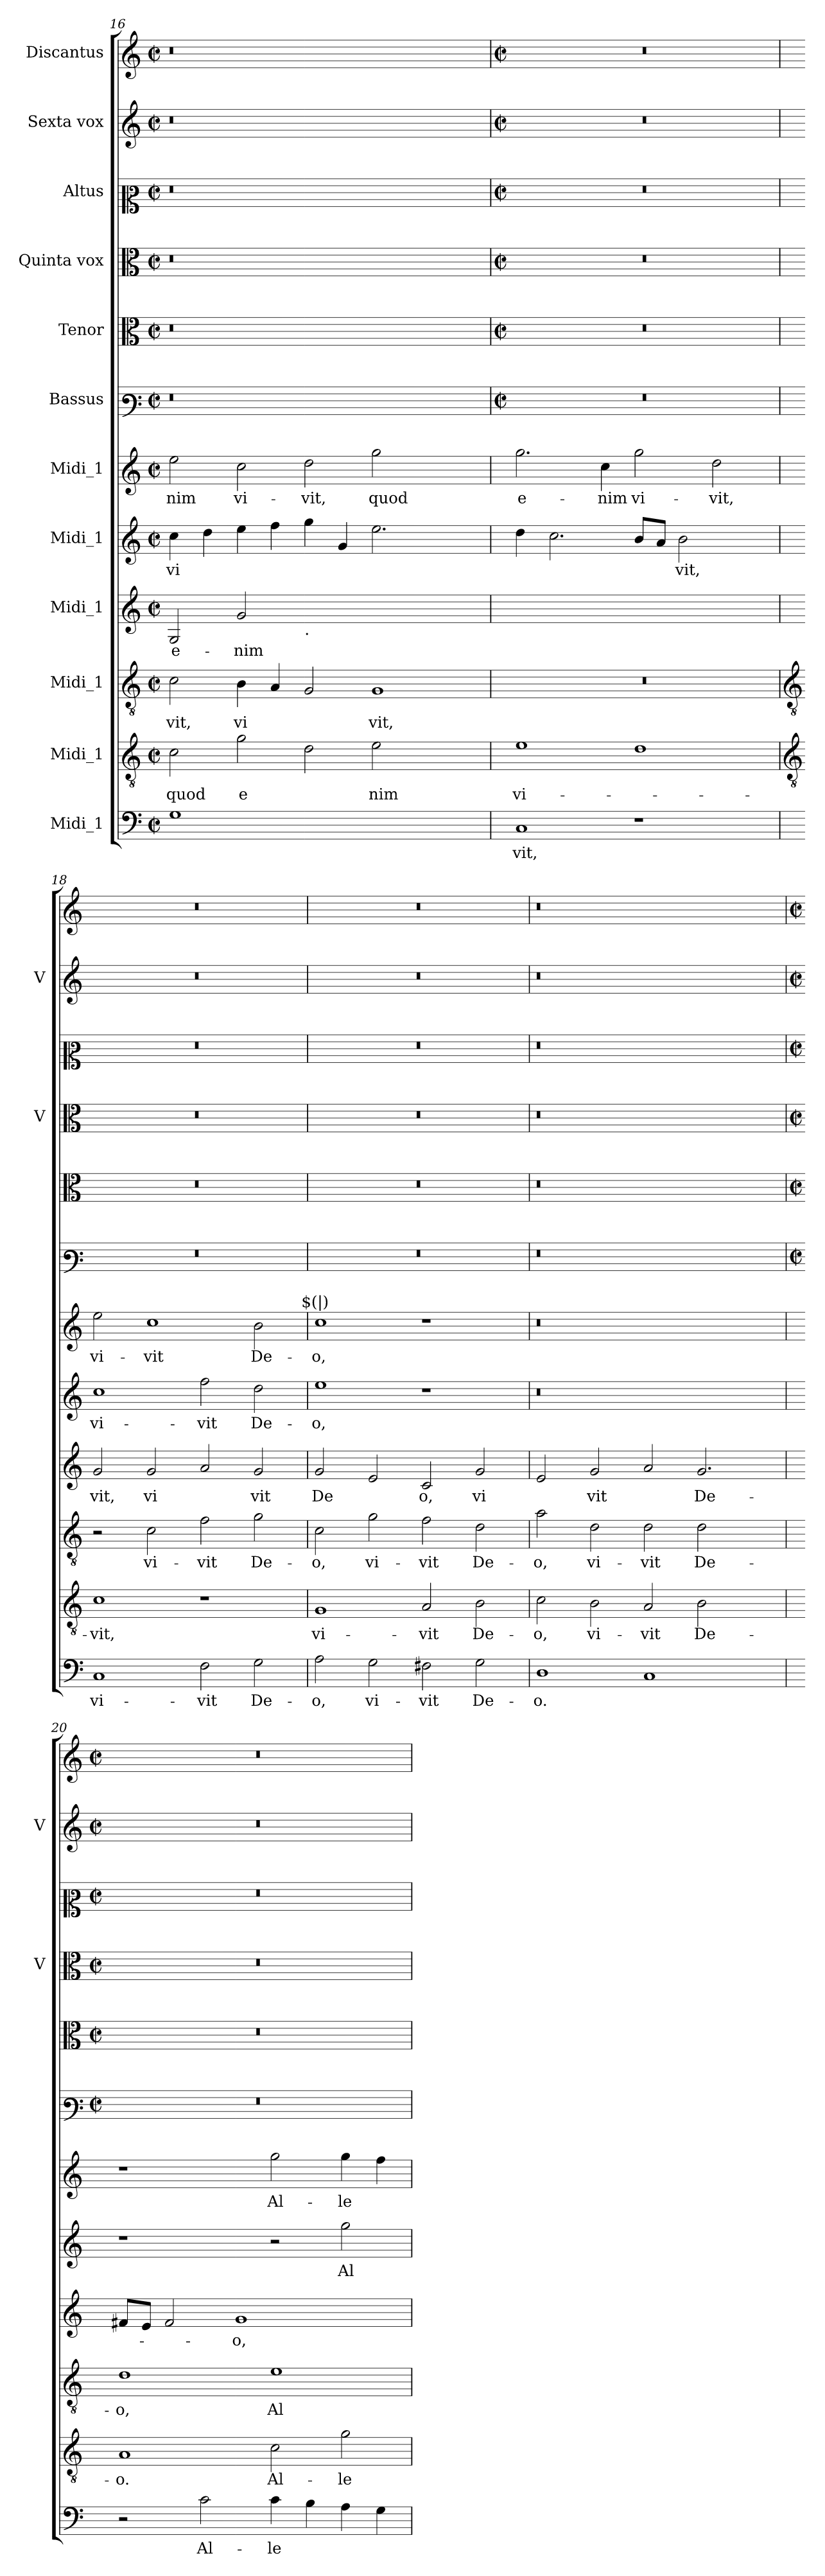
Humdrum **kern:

**kern	**text	**kern	**text	**kern	**text	**kern	**text	**kern	**text	**kern	**text	**kern	**kern	**kern	**kern	**kern	**kern
*part12	*part12	*part11	*part11	*part10	*part10	*part9	*part9	*part8	*part8	*part7	*part7	*part6	*part5	*part4	*part3	*part2	*part1
*staff12	*staff12	*staff11	*staff11	*staff10	*staff10	*staff9	*staff9	*staff8	*staff8	*staff7	*staff7	*staff6	*staff5	*staff4	*staff3	*staff2	*staff1
*I"Midi_1	*	*I"Midi_1	*	*I"Midi_1	*	*I"Midi_1	*	*I"Midi_1	*	*I"Midi_1	*	*I"Bassus	*I"Tenor	*I"Quinta vox	*I"Altus	*I"Sexta vox	*I"Discantus
*	*	*	*	*	*	*	*	*	*	*	*	*	*	*I'V	*	*I'V	*
*clefF4	*	*clefGv2	*	*clefGv2	*	*clefG2	*	*clefG2	*	*clefG2	*	*clefF3	*clefC3	*clefC3	*clefC2	*clefG2	*clefG2
*k[]	*	*k[]	*	*k[]	*	*k[]	*	*k[]	*	*k[]	*	*k[]	*k[]	*k[]	*k[]	*k[]	*k[]
*C:	*	*C:	*	*C:	*	*C:	*	*C:	*	*C:	*	*C:	*C:	*C:	*C:	*C:	*C:
*M4/2	*	*M4/2	*	*M4/2	*	*M4/2	*	*M4/2	*	*M4/2	*	*M4/2	*M4/2	*M4/2	*M4/2	*M4/2	*M4/2
*met(c|)	*	*met(c|)	*	*met(c|)	*	*met(c|)	*	*met(c|)	*	*met(c|)	*	*met(c|)	*met(c|)	*met(c|)	*met(c|)	*met(c|)	*met(c|)
=16	=16	=16	=16	=16	=16	=16	=16	=16	=16	=16	=16	=16	=16	=16	=16	=16	=16
!	!	!	!LO:LY:b	!	!LO:LY:b	!	!LO:LY:b	!	!LO:LY:b	!	!LO:LY:b	!	!	!	!	!	!
1G	.	2c	quod	2c	vit,	2G	e-	4cc	vi	2ee	-nim	0r	0r	0r	0r	0r	0r
.	.	.	.	.	.	.	.	4dd	.	.	.	.	.	.	.	.	.
!	!	!	!LO:LY:b	!	!LO:LY:b	!	!LO:LY:b	!	!	!	!LO:LY:b	!	!	!	!	!	!
.	.	2g	e	4B	vi	2g	-nim	4ee	.	2cc	vi-	.	.	.	.	.	.
.	.	.	.	4A	.	.	.	4ff	.	.	.	.	.	.	.	.	.
!	!	!	!	!	!	!LO:TX:b:t=.	!	!	!	!	!	!	!	!	!	!	!
!	!	!	!LO:LY:b	!	!LO:LY:b	!	!LO:LY:b	!	!	!	!LO:LY:b	!	!	!	!	!	!
1.ryy	.	2d	-	2G	-	[1gyy	vi-	4gg	.	2dd	-vit,	.	.	.	.	.	.
.	.	.	.	.	.	.	.	4g	.	.	.	.	.	.	.	.	.
!	!	!	!LO:LY:b	!	!LO:LY:b	!	!	!	!	!	!LO:LY:b	!	!	!	!	!	!
.	.	2e	nim	1G	vit,	.	.	2.ee	.	2gg	quod	.	.	.	.	.	.
.	.	2ryy	.	.	.	2ryy	.	.	.	2ryy	.	2ryy	2ryy	2ryy	2ryy	2ryy	2ryy
.	.	.	.	.	.	.	.	4ryy	.	.	.	.	.	.	.	.	.
!!LO:LB:g=z
=17	=17	=17	=17	=17	=17	=17	=17	=17	=17	=17	=17	=17	=17	=17	=17	=17	=17
*	*	*	*	*	*	*	*	*	*	*	*	*M4/2	*M4/2	*M4/2	*M4/2	*M4/2	*M4/2
*	*	*	*	*	*	*	*	*	*	*	*	*met(c|)	*met(c|)	*met(c|)	*met(c|)	*met(c|)	*met(c|)
!	!LO:LY:b	!	!LO:LY:b	!	!	!	!	!	!	!	!LO:LY:b	!	!	!	!	!	!
1C	vit,	1e	vi-	0r	.	0gyy]	.	4dd	.	2.gg	e-	0r	0r	0r	0r	0r	0r
.	.	.	.	.	.	.	.	2.cc	.	.	.	.	.	.	.	.	.
!	!	!	!	!	!	!	!	!	!	!	!LO:LY:b	!	!	!	!	!	!
.	.	.	.	.	.	.	.	.	.	4cc	-nim	.	.	.	.	.	.
!	!	!	!	!	!	!	!	!	!	!	!LO:LY:b	!	!	!	!	!	!
1r	.	1d	.	.	.	.	.	8bL	.	2gg	vi-	.	.	.	.	.	.
.	.	.	.	.	.	.	.	8aJ	.	.	.	.	.	.	.	.	.
!	!	!	!	!	!	!	!	!	!LO:LY:b	!	!	!	!	!	!	!	!
.	.	.	.	.	.	.	.	2b	vit,	.	.	.	.	.	.	.	.
!	!	!	!	!	!	!	!	!	!	!	!LO:LY:b	!	!	!	!	!	!
.	.	.	.	.	.	.	.	.	.	2dd	-vit,	.	.	.	.	.	.
.	.	.	.	.	.	.	.	4ryy	.	.	.	.	.	.	.	.	.
!!LO:LB:g=z
=18	=18	=18	=18	=18	=18	=18	=18	=18	=18	=18	=18	=18	=18	=18	=18	=18	=18
*	*	*clefGv2	*	*clefGv2	*	*	*	*	*	*	*	*	*	*	*	*	*
!	!LO:LY:b	!	!LO:LY:b	!	!	!	!LO:LY:b	!	!LO:LY:b	!	!LO:LY:b	!	!	!	!	!	!
1C	vi-	1c	-vit,	2r	.	2g	-vit,	1cc	vi-	2ee	vi-	0r	0r	0r	0r	0r	0r
!	!	!	!	!	!LO:LY:b	!	!LO:LY:b	!	!	!	!LO:LY:b	!	!	!	!	!	!
.	.	.	.	2c	vi-	2g	vi	.	.	1cc	-vit	.	.	.	.	.	.
!	!LO:LY:b	!	!	!	!LO:LY:b	!	!LO:LY:b	!	!LO:LY:b	!	!	!	!	!	!	!	!
2F	-vit	1r	.	2f	-vit	2a	-	2ff	-vit	.	.	.	.	.	.	.	.
!	!LO:LY:b	!	!	!	!LO:LY:b	!	!LO:LY:b	!	!LO:LY:b	!	!LO:LY:b	!	!	!	!	!	!
2G	De-	.	.	2g	De-	2g	vit	2dd	De-	2b	De-	.	.	.	.	.	.
=19	=19	=19	=19	=19	=19	=19	=19	=19	=19	=19	=19	=19	=19	=19	=19	=19	=19
!	!	!	!	!	!	!	!	!	!	!LO:TX:a:cj:t=$(|)	!	!	!	!	!	!	!
!	!LO:LY:b	!	!LO:LY:b	!	!LO:LY:b	!	!LO:LY:b	!	!LO:LY:b	!	!LO:LY:b	!	!	!	!	!	!
2A	-o,	1G	vi-	2c	-o,	2g	De	1ee	-o,	1cc	-o,	0r	0r	0r	0r	0r	0r
!	!LO:LY:b	!	!	!	!LO:LY:b	!	!LO:LY:b	!	!	!	!	!	!	!	!	!	!
2G	vi-	.	.	2g	vi-	2e	-	.	.	.	.	.	.	.	.	.	.
!	!LO:LY:b	!	!LO:LY:b	!	!LO:LY:b	!	!LO:LY:b	!	!	!	!	!	!	!	!	!	!
2F#X	-vit	2A	-vit	2f	-vit	2c	o,	1r	.	1r	.	.	.	.	.	.	.
!	!LO:LY:b	!	!LO:LY:b	!	!LO:LY:b	!	!LO:LY:b	!	!	!	!	!	!	!	!	!	!
2G	De-	2B	De-	2d	De-	2g	vi	.	.	.	.	.	.	.	.	.	.
=19	=19	=19	=19	=19	=19	=19	=19	=19	=19	=19	=19	=19	=19	=19	=19	=19	=19
!	!LO:LY:b	!	!LO:LY:b	!	!LO:LY:b	!	!LO:LY:b	!	!	!	!	!	!	!	!	!	!
1D	-o.	2c	-o,	2a	-o,	2e	-	0r	.	0r	.	0r	0r	0r	0r	0r	0r
!	!	!	!LO:LY:b	!	!LO:LY:b	!	!LO:LY:b	!	!	!	!	!	!	!	!	!	!
.	.	2B	vi-	2d	vi-	2g	vit	.	.	.	.	.	.	.	.	.	.
!	!	!	!LO:LY:b	!	!LO:LY:b	!	!	!	!	!	!	!	!	!	!	!	!
1C	.	2A	-vit	2d	-vit	2a	.	.	.	.	.	.	.	.	.	.	.
!	!	!	!LO:LY:b	!	!LO:LY:b	!	!LO:LY:b	!	!	!	!	!	!	!	!	!	!
.	.	2B	De-	2d	De-	2.g	De-	.	.	.	.	.	.	.	.	.	.
4ryy	.	4ryy	.	4ryy	.	.	.	4ryy	.	4ryy	.	4ryy	4ryy	4ryy	4ryy	4ryy	4ryy
!!LO:LB:g=z
=20	=20	=20	=20	=20	=20	=20	=20	=20	=20	=20	=20	=20	=20	=20	=20	=20	=20
*	*	*	*	*	*	*	*	*	*	*	*	*M4/2	*M4/2	*M4/2	*M4/2	*M4/2	*M4/2
*	*	*	*	*	*	*	*	*	*	*	*	*met(c|)	*met(c|)	*met(c|)	*met(c|)	*met(c|)	*met(c|)
!	!	!	!LO:LY:b	!	!LO:LY:b	!	!	!	!	!	!	!	!	!	!	!	!
2r	.	1A	-o.	1d	-o,	8f#XL	.	1r	.	1r	.	0r	0r	0r	0r	0r	0r
.	.	.	.	.	.	8eJ	.	.	.	.	.	.	.	.	.	.	.
.	.	.	.	.	.	2f#	.	.	.	.	.	.	.	.	.	.	.
!	!LO:LY:b	!	!	!	!	!	!	!	!	!	!	!	!	!	!	!	!
2c	Al-	.	.	.	.	.	.	.	.	.	.	.	.	.	.	.	.
!	!	!	!	!	!	!	!LO:LY:b	!	!	!	!	!	!	!	!	!	!
.	.	.	.	.	.	1g	-o,	.	.	.	.	.	.	.	.	.	.
!	!LO:LY:b	!	!LO:LY:b	!	!LO:LY:b	!	!	!	!	!	!LO:LY:b	!	!	!	!	!	!
4c	-le	2c	Al-	1e	Al-	.	.	2r	.	2gg	Al-	.	.	.	.	.	.
4B	.	.	.	.	.	.	.	.	.	.	.	.	.	.	.	.	.
!	!	!	!LO:LY:b	!	!	!	!	!	!LO:LY:b	!	!LO:LY:b	!	!	!	!	!	!
4A	.	2g	-le-	.	.	.	.	2gg	Al-	4gg	-le	.	.	.	.	.	.
4G	.	.	.	.	.	4ryy	.	.	.	4ff	.	.	.	.	.	.	.
=	=	=	=	=	=	=	=	=	=	=	=	=	=	=	=	=	=
*-	*-	*-	*-	*-	*-	*-	*-	*-	*-	*-	*-	*-	*-	*-	*-	*-	*-
